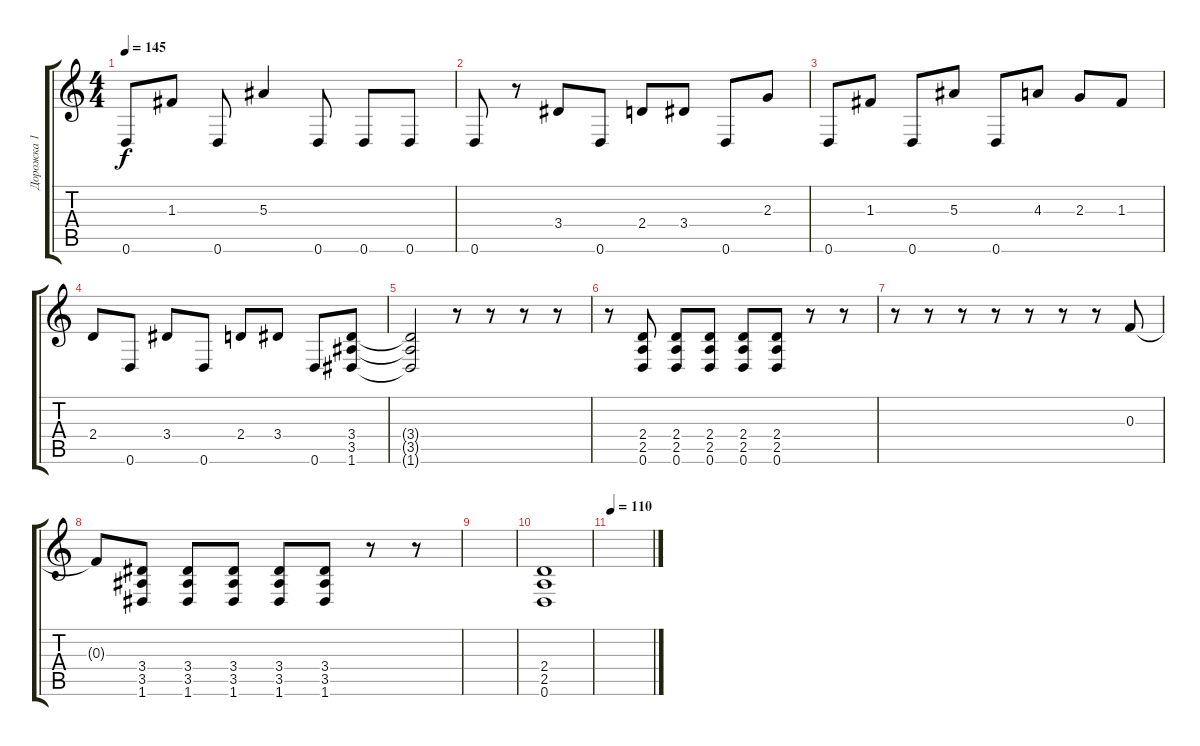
\track ("Дорожка 1" "Дорожка 1") {instrument distortionguitar}
\staff {score tabs}
\tuning (D4 A3 F3 C3 G2 D2) {hide}
\ts (4 4)
\tempo 145
\clef g2
\ks c
0.6.8{dy f} 1.3.8 0.6.8 5.3.4 0.6.8 0.6.8 0.6.8 |
0.6.8 r.8 3.4.8 0.6.8 2.4.8 3.4.8 0.6.8 2.3.8 |
0.6.8 1.3.8 0.6.8 5.3.8 0.6.8 4.3.8 2.3.8 1.3.8 |
2.4.8 0.6.8 3.4.8 0.6.8 2.4.8 3.4.8 0.6.8 (3.4 3.5 1.6).8 |
(3.4{t} 3.5{t} 1.6{t}).2 r.8 r.8 r.8 r.8 |
r.8{balance 1} (2.4 2.5 0.6).8 (2.4 2.5 0.6).8 (2.4 2.5 0.6).8 (2.4 2.5 0.6).8 (2.4 2.5 0.6).8 r.8 r.8 |
r.8 r.8 r.8 r.8 r.8 r.8 r.8 0.3.8 |
0.3{t}.8 (3.4 3.5 1.6).8 (3.4 3.5 1.6).8 (3.4 3.5 1.6).8 (3.4 3.5 1.6).8 (3.4 3.5 1.6).8 r.8 r.8 |
|
(2.4 2.5 0.6).1 |
\tempo 110
